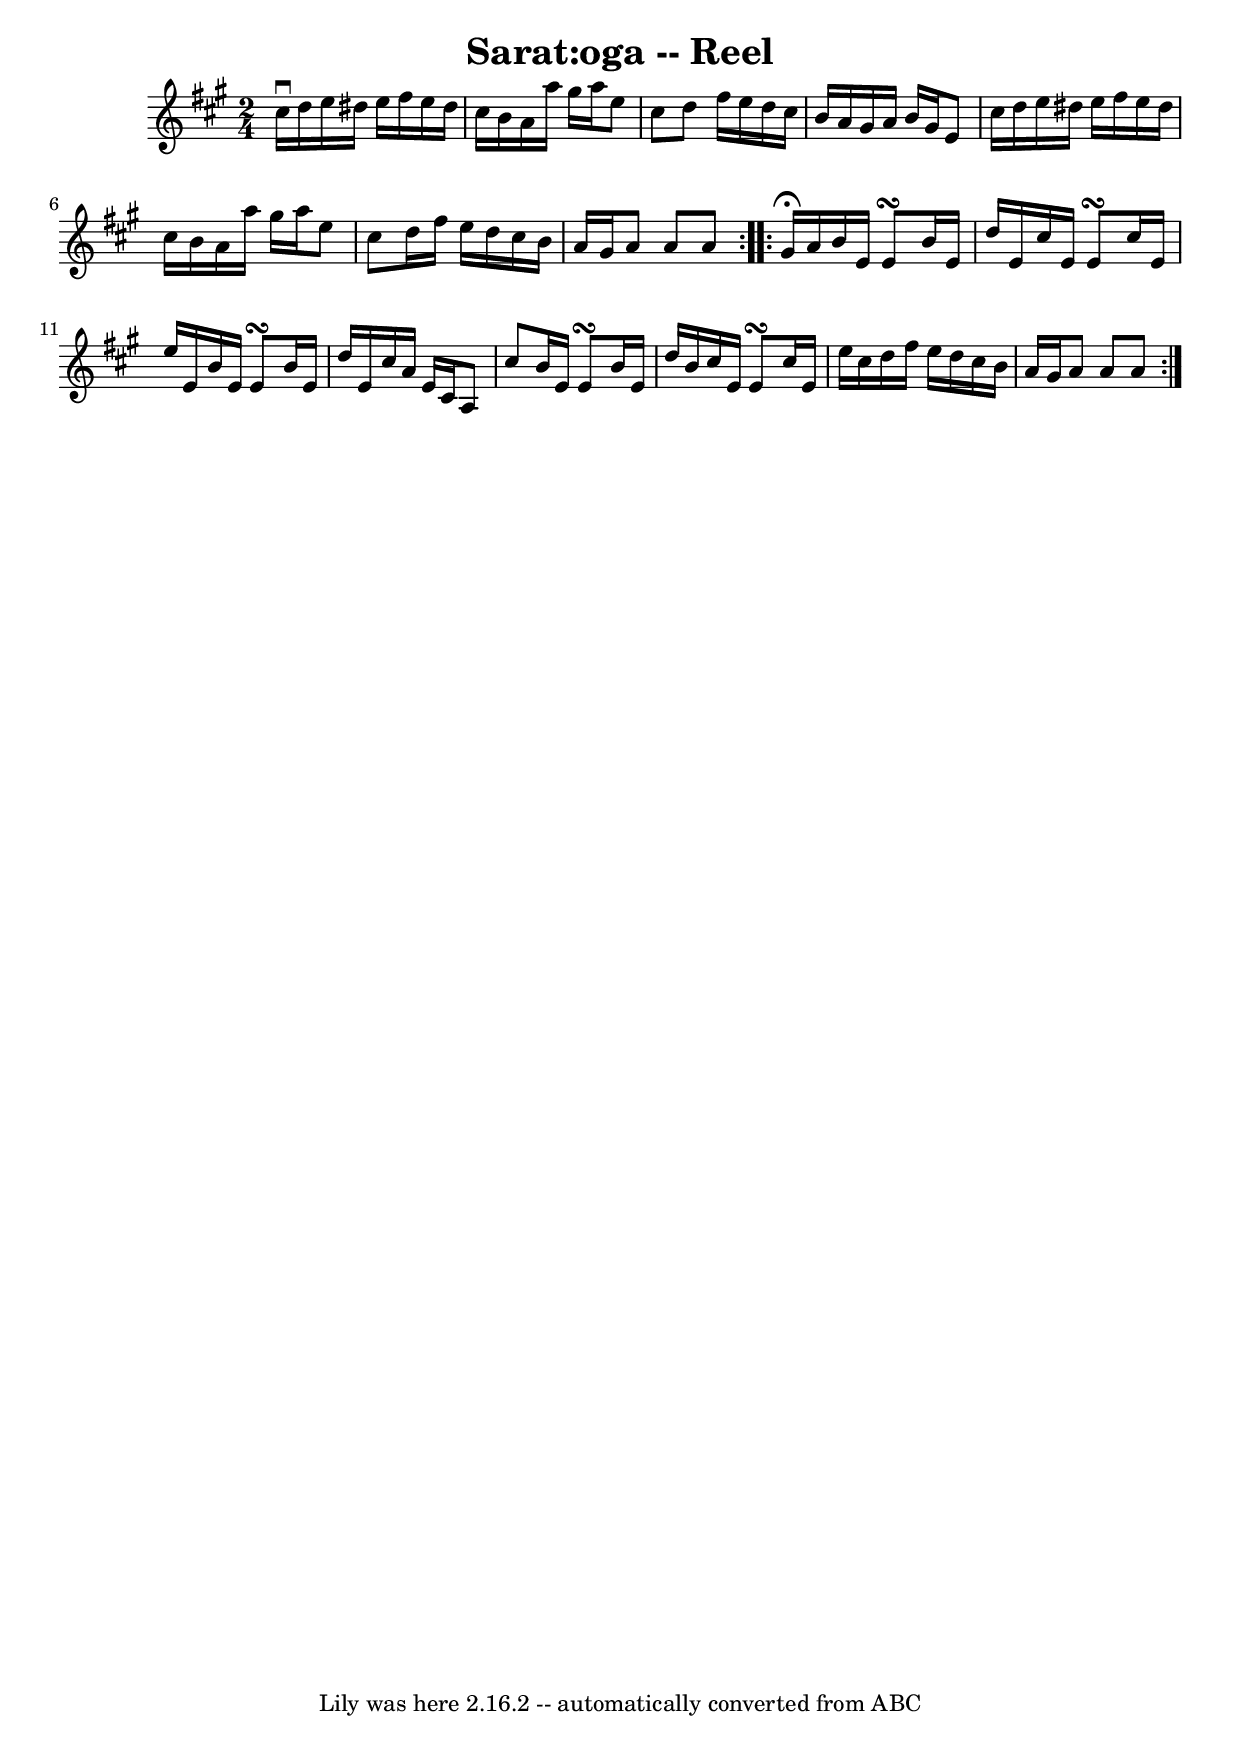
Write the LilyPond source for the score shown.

\version "2.7.40"
\include "Mammoth.ily"
\header {
	%% book = "Ryan's Mammoth Collection"
	crossRefNumber = "1"
	footnotes = ""
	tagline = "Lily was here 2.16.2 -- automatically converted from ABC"
	title = "Sarat:oga -- Reel"
}
voicedefault =  {
\set Score.defaultBarType = "empty"

\repeat volta 2 {
\time 2/4 \key a \major cis''16^\downbow d''16  |
 e''16    
dis''16 e''16 fis''16 e''16 dis''16 cis''16 b'16  |
   
a'16 a''16 gis''16 a''16 e''8 cis''8  |
 d''8 fis''16 
 e''16 d''16 cis''16 b'16 a'16  |
 gis'16 a'16 b'16 
 gis'16 e'8 cis''16 d''16  |
 e''16 dis''16 e''16    
fis''16 e''16 dis''16 cis''16 b'16  |
 a'16 a''16    
gis''16 a''16 e''8 cis''8  |
 d''16 fis''16 e''16    
d''16 cis''16 b'16 a'16 gis'16  |
 a'8 a'8 a'8    
} \repeat volta 2 { gis'16^\fermata a'16  |
 b'16 e'16 e'8 
\turn b'16 e'16 d''16 e'16  |
 cis''16 e'16 e'8\turn   
 cis''16 e'16 e''16 e'16  |
 b'16 e'16 e'8\turn b'16  
 e'16 d''16 e'16  |
 cis''16 a'16 e'16 cis'16 a8    
cis''8  |
 b'16 e'16 e'8\turn b'16 e'16 d''16 b'16  
|
 cis''16 e'16 e'8\turn cis''16 e'16 e''16 cis''16  
|
 d''16 fis''16 e''16 d''16 cis''16 b'16 a'16    
gis'16  |
 a'8 a'8 a'8  }   
}

\score{
    <<

	\context Staff="default"
	{
	    \voicedefault 
	}

    >>
	\layout {
	}
	\midi {}
}
